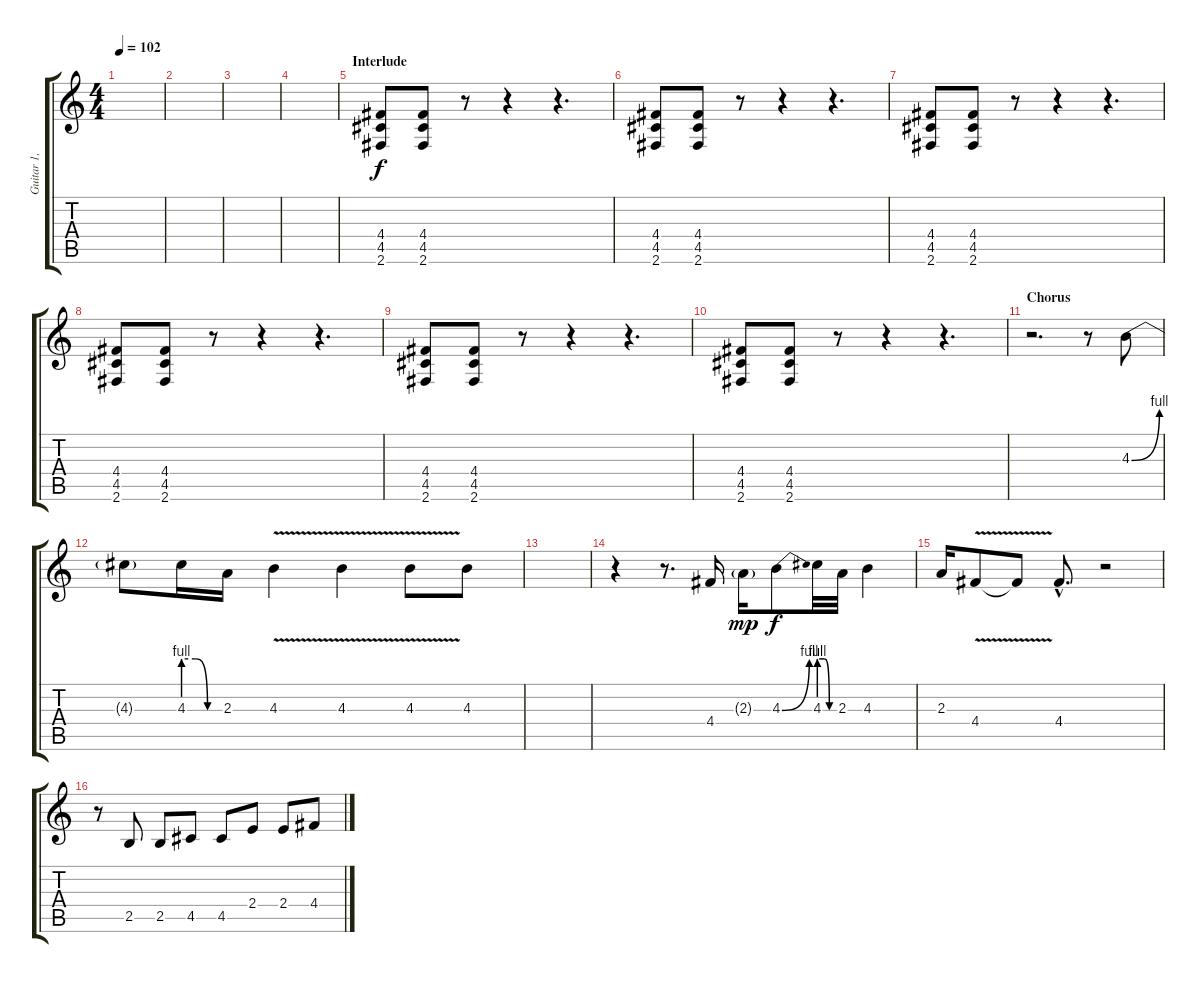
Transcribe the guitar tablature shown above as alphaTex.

\track ("Guitar 1, Lead" "Guitar 1, ") {instrument distortionguitar}
\staff {score tabs}
\tuning (E4 B3 G3 D3 A2 E2) {hide}
\ts (4 4)
\tempo 102
\clef g2
\ks c
|
|
|
|
\section ("" "Interlude")
(4.4 4.5 2.6).8{volume 11} (4.4 4.5 2.6).8 r.8 r.4 r.4{d} |
(4.4 4.5 2.6).8 (4.4 4.5 2.6).8 r.8 r.4 r.4{d} |
(4.4 4.5 2.6).8 (4.4 4.5 2.6).8 r.8 r.4 r.4{d} |
(4.4 4.5 2.6).8 (4.4 4.5 2.6).8 r.8 r.4 r.4{d} |
(4.4 4.5 2.6).8 (4.4 4.5 2.6).8 r.8 r.4 r.4{d} |
(4.4 4.5 2.6).8 (4.4 4.5 2.6).8 r.8 r.4 r.4{d} |
\section ("" "Chorus")
r.2{d volume 16} r.8 4.3{be (bend 0 0 60 4)}.8 |
4.3{t}.8 4.3{be (custom 0 4 20 4 40 0 60 0)}.16 2.3.16 4.3{v}.4 4.3{v}.4 4.3{v}.8 4.3.8 |
|
r.4 r.8{d} 4.4.16 2.3{g}.16{dy mp} 4.3{be (bend 0 0 60 4)}.8{dy f} 4.3{be (custom 0 4 20 4 40 0 60 0)}.32 2.3.32 4.3.4 |
2.3.16 4.4{v}.8 4.4{t}.8 4.4{hac}.8{d} r.2 |
r.8 2.5.8 2.5.8 4.5.8 4.5.8 2.4.8 2.4.8 4.4.8
